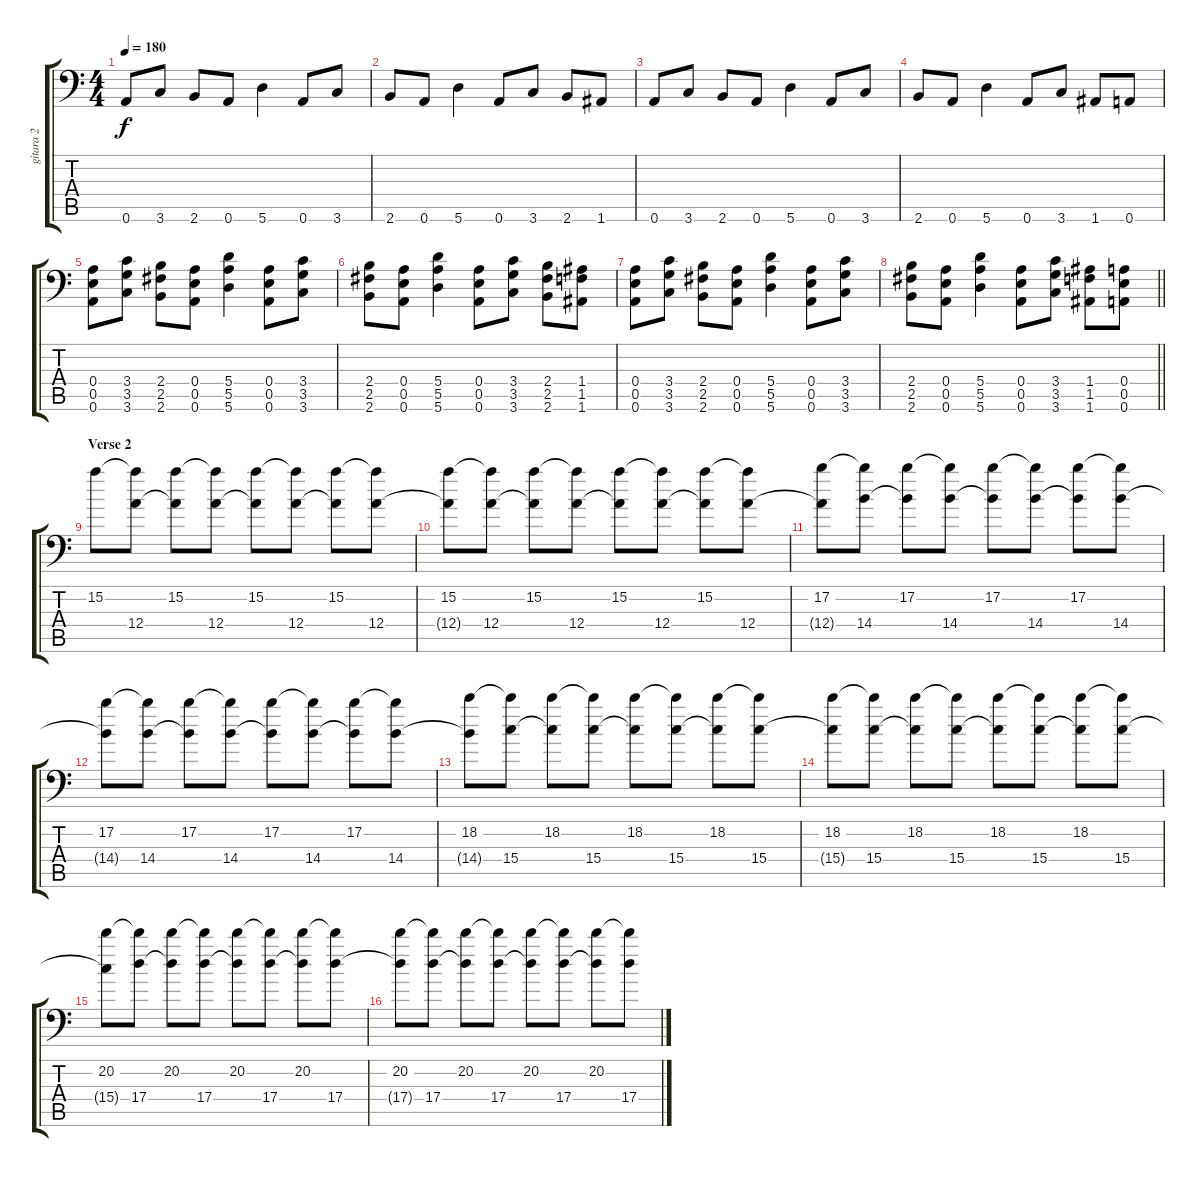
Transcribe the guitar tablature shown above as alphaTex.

\track ("gitara 2" "gitara 2") {instrument distortionguitar}
\staff {score tabs}
\tuning (B3 Gb3 D3 A2 E2 A1) {hide}
\ts (4 4)
\tempo 180
\clef f4
\ks c
0.6.8{dy f} 3.6.8 2.6.8 0.6.8 5.6.4 0.6.8 3.6.8 |
2.6.8 0.6.8 5.6.4 0.6.8 3.6.8 2.6.8 1.6.8 |
0.6.8 3.6.8 2.6.8 0.6.8 5.6.4 0.6.8 3.6.8 |
2.6.8 0.6.8 5.6.4 0.6.8 3.6.8 1.6.8 0.6.8 |
(0.4 0.5 0.6).8 (3.4 3.5 3.6).8 (2.4 2.5 2.6).8 (0.4 0.5 0.6).8 (5.4 5.5 5.6).4 (0.4 0.5 0.6).8 (3.4 3.5 3.6).8 |
(2.4 2.5 2.6).8 (0.4 0.5 0.6).8 (5.4 5.5 5.6).4 (0.4 0.5 0.6).8 (3.4 3.5 3.6).8 (2.4 2.5 2.6).8 (1.4 1.5 1.6).8 |
(0.4 0.5 0.6).8 (3.4 3.5 3.6).8 (2.4 2.5 2.6).8 (0.4 0.5 0.6).8 (5.4 5.5 5.6).4 (0.4 0.5 0.6).8 (3.4 3.5 3.6).8 |
\barLineRight lightlight
(2.4 2.5 2.6).8 (0.4 0.5 0.6).8 (5.4 5.5 5.6).4 (0.4 0.5 0.6).8 (3.4 3.5 3.6).8 (1.4 1.5 1.6).8 (0.4 0.5 0.6).8 |
\section ("" "Verse 2")
15.2.8 (15.2{t} 12.4).8 (15.2 12.4{t}).8 (15.2{t} 12.4).8 (15.2 12.4{t}).8 (15.2{t} 12.4).8 (15.2 12.4{t}).8 (15.2{t} 12.4).8 |
(15.2 12.4{t}).8 (15.2{t} 12.4).8 (15.2 12.4{t}).8 (15.2{t} 12.4).8 (15.2 12.4{t}).8 (15.2{t} 12.4).8 (15.2 12.4{t}).8 (15.2{t} 12.4).8 |
(17.2 12.4{t}).8 (17.2{t} 14.4).8 (17.2 14.4{t}).8 (17.2{t} 14.4).8 (17.2 14.4{t}).8 (17.2{t} 14.4).8 (17.2 14.4{t}).8 (17.2{t} 14.4).8 |
(17.2 14.4{t}).8 (17.2{t} 14.4).8 (17.2 14.4{t}).8 (17.2{t} 14.4).8 (17.2 14.4{t}).8 (17.2{t} 14.4).8 (17.2 14.4{t}).8 (17.2{t} 14.4).8 |
(18.2 14.4{t}).8 (18.2{t} 15.4).8 (18.2 15.4{t}).8 (18.2{t} 15.4).8 (18.2 15.4{t}).8 (18.2{t} 15.4).8 (18.2 15.4{t}).8 (18.2{t} 15.4).8 |
(18.2 15.4{t}).8 (18.2{t} 15.4).8 (18.2 15.4{t}).8 (18.2{t} 15.4).8 (18.2 15.4{t}).8 (18.2{t} 15.4).8 (18.2 15.4{t}).8 (18.2{t} 15.4).8 |
(20.2 15.4{t}).8 (20.2{t} 17.4).8 (20.2 17.4{t}).8 (20.2{t} 17.4).8 (20.2 17.4{t}).8 (20.2{t} 17.4).8 (20.2 17.4{t}).8 (20.2{t} 17.4).8 |
(20.2 17.4{t}).8 (20.2{t} 17.4).8 (20.2 17.4{t}).8 (20.2{t} 17.4).8 (20.2 17.4{t}).8 (20.2{t} 17.4).8 (20.2 17.4{t}).8 (20.2{t} 17.4).8
